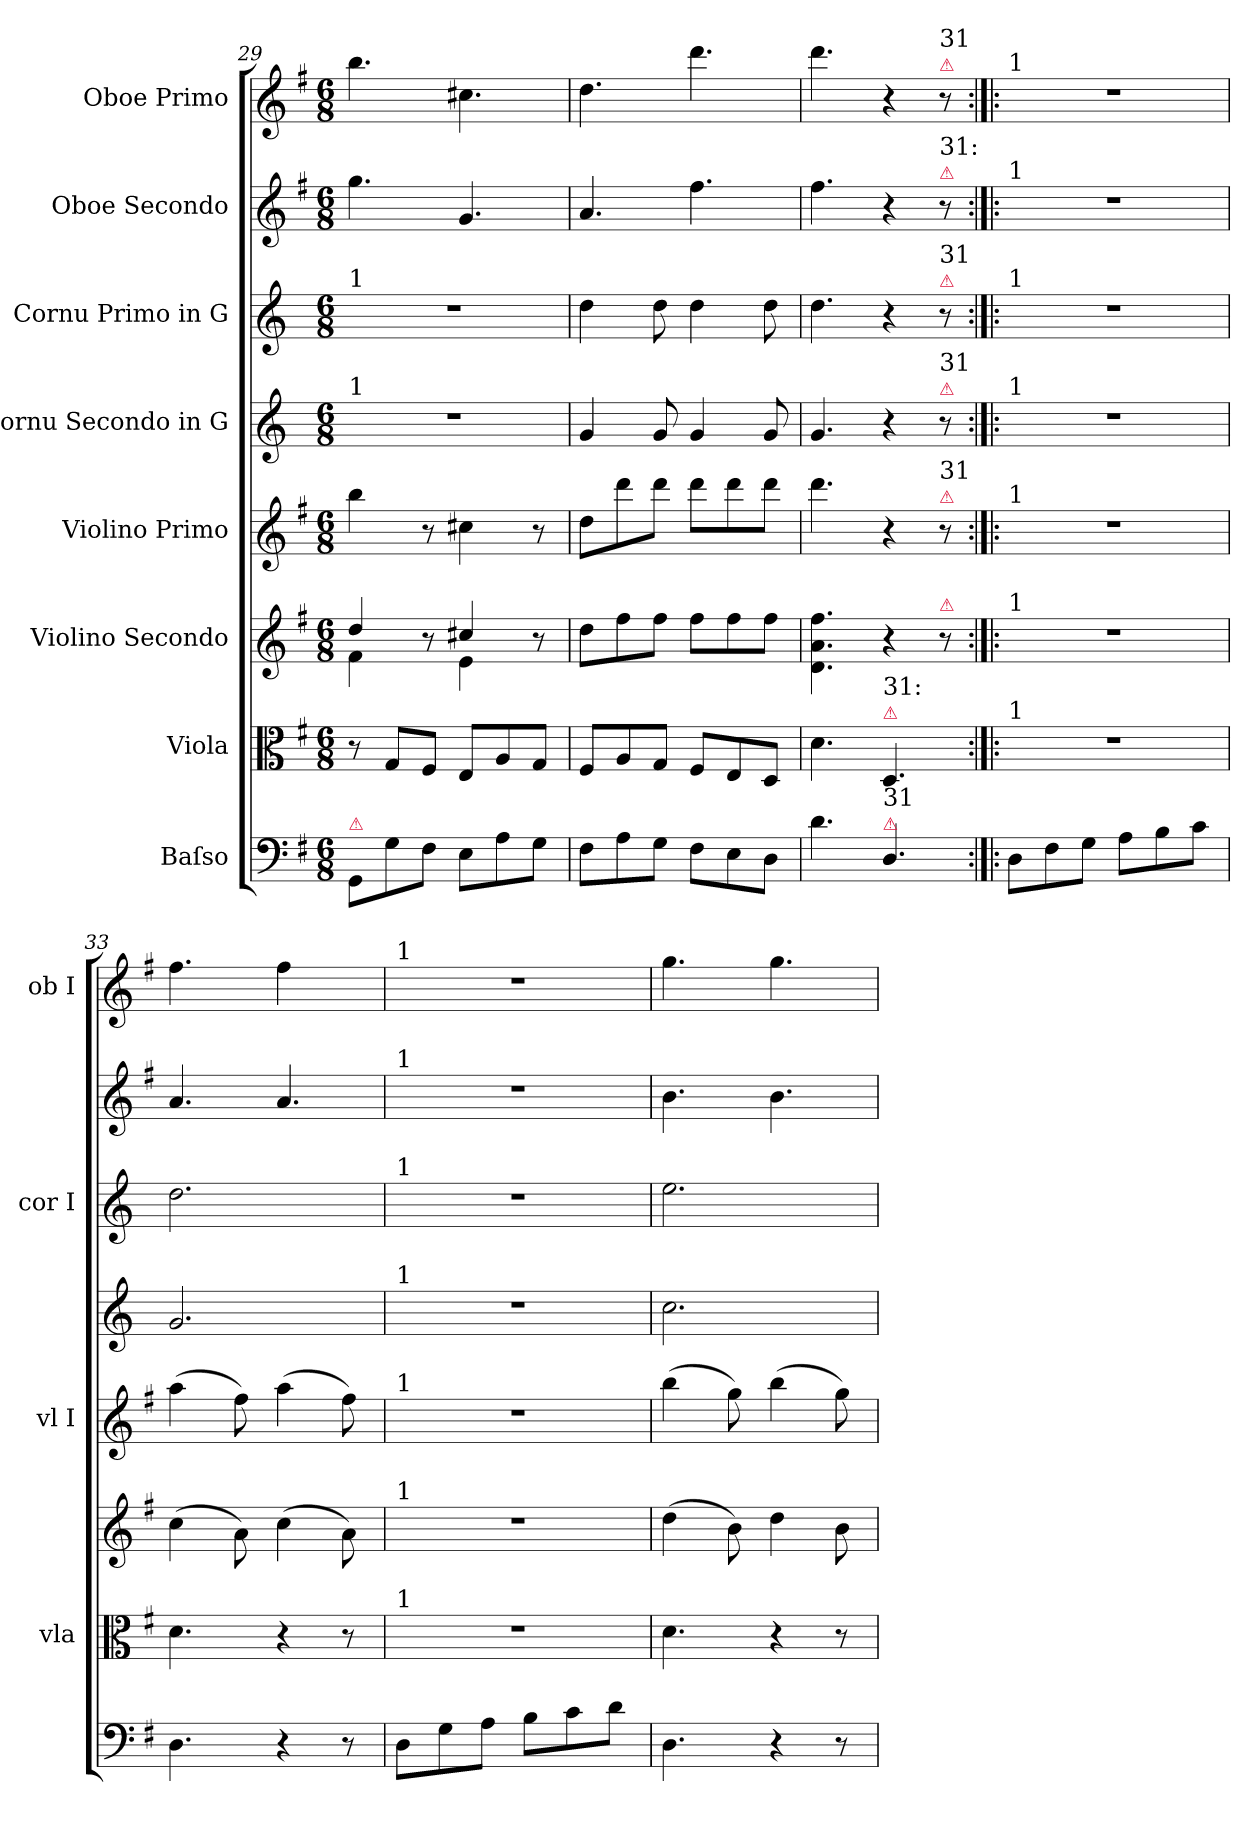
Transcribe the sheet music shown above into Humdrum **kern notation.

**kern	**kern	**kern	**kern	**kern	**kern	**kern	**kern	**dynam
*part8	*part7	*part6	*part5	*part4	*part3	*part2	*part1	*part1
*staff8	*staff7	*staff6	*staff5	*staff4	*staff3	*staff2	*staff1	*staff1
*I"Baſso	*I"Viola	*I"Violino Secondo	*I"Violino Primo	*I"Cornu Secondo in G	*I"Cornu Primo in G	*I"Oboe Secondo	*I"Oboe Primo	*
*	*I'vla	*	*I'vl I	*	*I'cor I	*	*I'ob I	*
*clefF4	*clefC3	*clefG2	*clefG2	*clefG2	*clefG2	*clefG2	*clefG2	*
*	*	*	*	*ITrd3c5	*ITrd3c5	*	*	*
*k[f#]	*k[f#]	*k[f#]	*k[f#]	*k[f#]	*k[f#]	*k[f#]	*k[f#]	*
*M6/8	*M6/8	*M6/8	*M6/8	*M6/8	*M6/8	*M6/8	*M6/8	*
=29	=29	=29	=29	=29	=29	=29	=29	=29
*	*	*^	*	*	*	*	*	*
!	!	!	!	!	!	!LO:TX:a:t=1	!	!	!
!	!	!	!	!	!LO:TX:a:t=1	!	!	!	!
!LO:TX:a:color=crimson:t=⚠	!	!	!	!	!	!	!	!	!
8GG/L	8r	4dd/	4f#\	4bb\	2.r	2.r	4.gg\	4.bb\	.
8G\	8G/L	.	.	.	.	.	.	.	.
8F#\J	8F#/J	8r	8ryy	8r	.	.	.	.	.
8E\L	8E/L	4cc#X/	4e\	4cc#X\	.	.	4.g/	4.cc#X\	.
8A\	8A/	.	.	.	.	.	.	.	.
8G\J	8G/J	8r	8ryy	8r	.	.	.	.	.
*	*	*v	*v	*	*	*	*	*	*
=30	=30	=30	=30	=30	=30	=30	=30	=30
8F#\L	8F#/L	8dd\L	8dd\L	4d/	4a\	4.a/	4.dd\	.
8A\	8A/	8ff#\	8ddd\	.	.	.	.	.
8G\J	8G/J	8ff#\J	8ddd\J	8d/	8a\	.	.	.
8F#\L	8F#/L	8ff#\L	8ddd\L	4d/	4a\	4.ff#\	4.ddd\	.
8E\	8E/	8ff#\	8ddd\	.	.	.	.	.
8D\J	8D/J	8ff#\J	8ddd\J	8d/	8a\	.	.	.
=31	=31	=31	=31	=31	=31	=31	=31	=31
4.d\	4.d\	4.d\ 4.a\ 4.ff#\	4.ddd\	4.d/	4.a\	4.ff#\	4.ddd\	.
!	!LO:TX:a:color=crimson:t=⚠	!	!	!	!	!	!	!
!	!LO:TX:a:t=31&colon;	!	!	!	!	!	!	!
!LO:TX:a:color=crimson:t=⚠	!	!	!	!	!	!	!	!
!LO:TX:a:t=31	!	!	!	!	!	!	!	!
4.D/	4.D/	4r	4r	4r	4r	4r	4r	.
!	!	!	!	!	!	!	!LO:TX:a:color=crimson:t=⚠	!
!	!	!	!	!	!	!	!LO:TX:a:t=31	!
!	!	!	!	!	!	!LO:TX:a:color=crimson:t=⚠	!	!
!	!	!	!	!	!	!LO:TX:a:t=31&colon;	!	!
!	!	!	!	!	!LO:TX:a:color=crimson:t=⚠	!	!	!
!	!	!	!	!	!LO:TX:a:t=31	!	!	!
!	!	!	!	!LO:TX:a:color=crimson:t=⚠	!	!	!	!
!	!	!	!	!LO:TX:a:t=31	!	!	!	!
!	!	!	!LO:TX:a:color=crimson:t=⚠	!	!	!	!	!
!	!	!	!LO:TX:a:t=31	!	!	!	!	!
!	!	!LO:TX:a:color=crimson:t=⚠	!	!	!	!	!	!
.	.	8r	8r	8r	8r	8r	8r	.
=32:|!|:	=32:|!|:	=32:|!|:	=32:|!|:	=32:|!|:	=32:|!|:	=32:|!|:	=32:|!|:	=32:|!|:
!	!	!	!	!	!	!	!LO:TX:a:t=1	!
!	!	!	!	!	!	!LO:TX:a:t=1	!	!
!	!	!	!	!	!LO:TX:a:t=1	!	!	!
!	!	!	!	!LO:TX:a:t=1	!	!	!	!
!	!	!	!LO:TX:a:t=1	!	!	!	!	!
!	!	!LO:TX:a:t=1	!	!	!	!	!	!
!	!LO:TX:a:t=1	!	!	!	!	!	!	!
8D\L	2.r	2.r	2.r	2.r	2.r	2.r	2.r	.
8F#\	.	.	.	.	.	.	.	.
8G\J	.	.	.	.	.	.	.	.
8A\L	.	.	.	.	.	.	.	.
8B\	.	.	.	.	.	.	.	.
8c\J	.	.	.	.	.	.	.	.
=33	=33	=33	=33	=33	=33	=33	=33	=33
!	!	!	!	!	!	!	!	!LO:DY:b
4.D\	4.d\	(4cc\	(4aa\	2.d/	2.a\	4.a/	4.ff#\	for
.	.	8a\)	8ff#\)	.	.	.	.	.
!	!	!	!	!	!	!	!LO:N:vis=4	!
4r	4r	(4cc\	(4aa\	.	.	4.a/	4.ff#\	.
8r	8r	8a\)	8ff#\)	.	.	.	.	.
=34	=34	=34	=34	=34	=34	=34	=34	=34
!	!	!	!	!	!	!	!LO:TX:a:t=1	!
!	!	!	!	!	!	!LO:TX:a:t=1	!	!
!	!	!	!	!	!LO:TX:a:t=1	!	!	!
!	!	!	!	!LO:TX:a:t=1	!	!	!	!
!	!	!	!LO:TX:a:t=1	!	!	!	!	!
!	!	!LO:TX:a:t=1	!	!	!	!	!	!
!	!LO:TX:a:t=1	!	!	!	!	!	!	!
8D\L	2.r	2.r	2.r	2.r	2.r	2.r	2.r	.
8G\	.	.	.	.	.	.	.	.
8A\J	.	.	.	.	.	.	.	.
8B\L	.	.	.	.	.	.	.	.
8c\	.	.	.	.	.	.	.	.
8d\J	.	.	.	.	.	.	.	.
=35	=35	=35	=35	=35	=35	=35	=35	=35
4.D\	4.d\	(4dd\	(4bb\	2.g\	2.b\	4.b\	4.gg\	.
.	.	8b\)	8gg\)	.	.	.	.	.
4r	4r	4dd\	(4bb\	.	.	4.b\	4.gg\	.
8r	8r	8b\	8gg\)	.	.	.	.	.
=	=	=	=	=	=	=	=	=
*-	*-	*-	*-	*-	*-	*-	*-	*-
